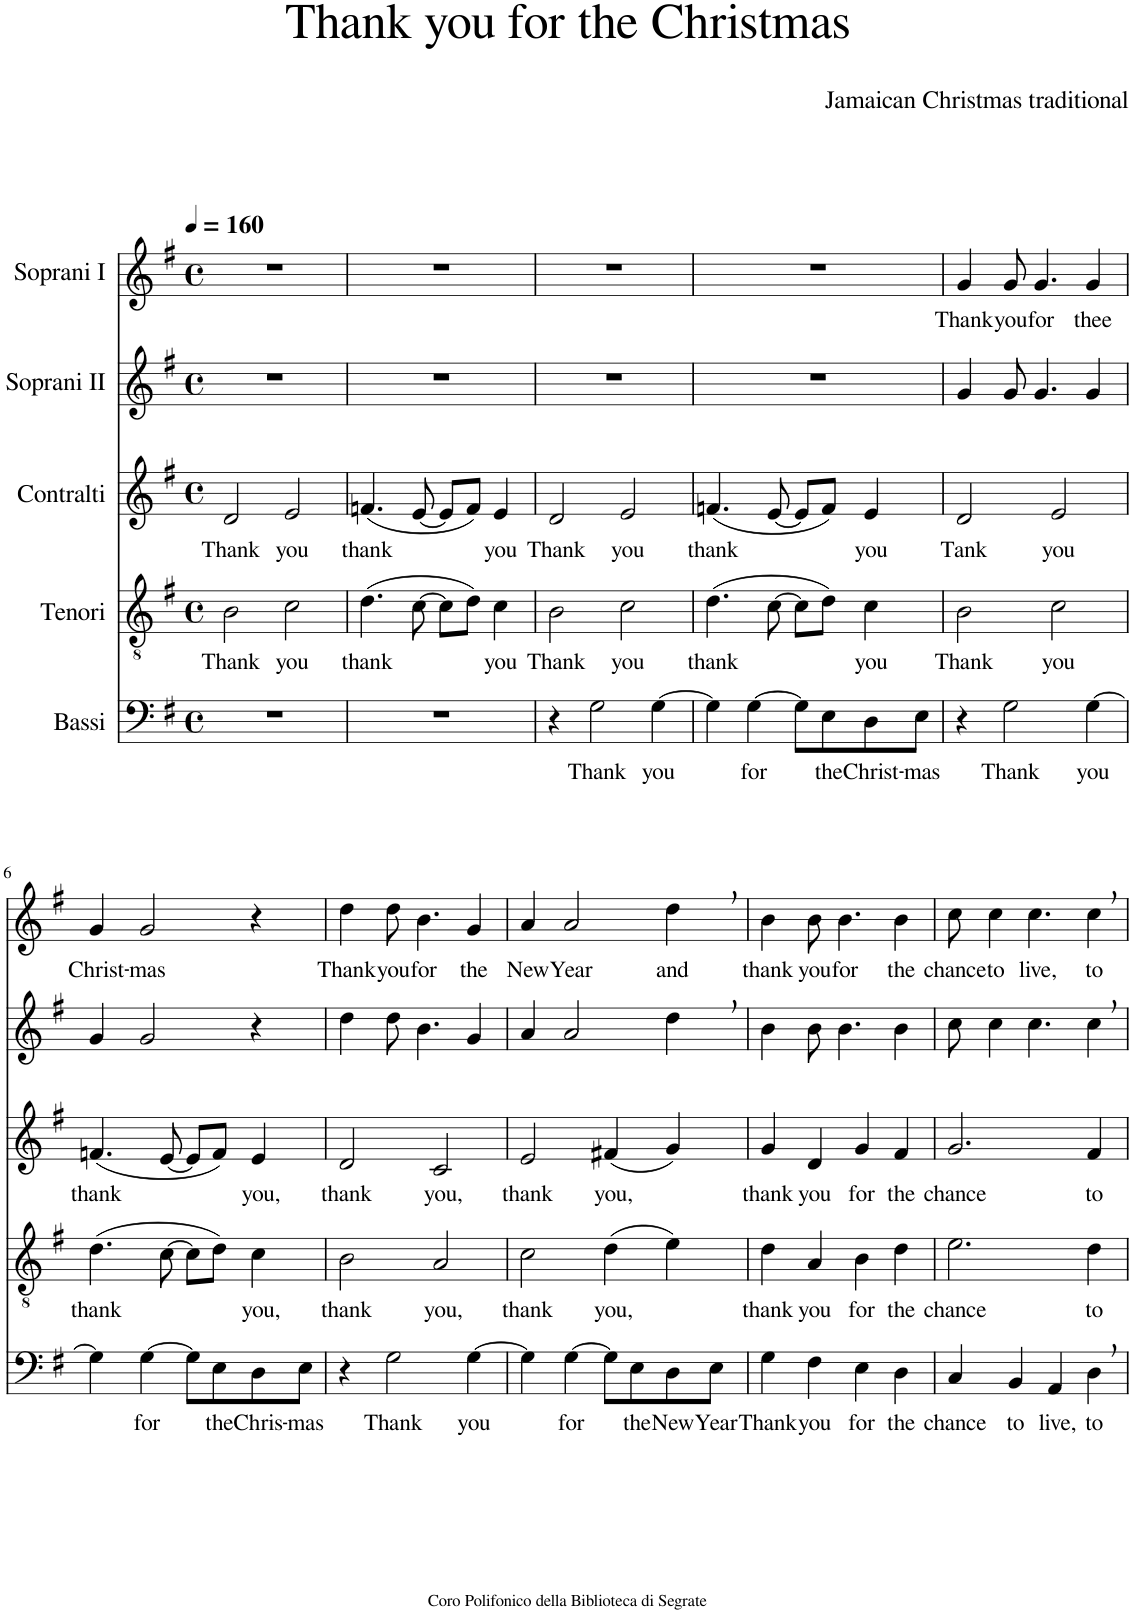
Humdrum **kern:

**kern	**text	**kern	**text	**kern	**text	**kern	**kern	**text
*part5	*part5	*part4	*part4	*part3	*part3	*part2	*part1	*part1
*staff5	*staff5	*staff4	*staff4	*staff3	*staff3	*staff2	*staff1	*staff1
*I"Bassi	*	*I"Tenori	*	*I"Contralti	*	*I"Soprani II	*I"Soprani I	*
*clefF4	*	*clefGv2	*	*clefG2	*	*clefG2	*clefG2	*
*k[f#]	*	*k[f#]	*	*k[f#]	*	*k[f#]	*k[f#]	*
*G:	*	*G:	*	*G:	*	*G:	*G:	*
*M4/4	*	*M4/4	*	*M4/4	*	*M4/4	*M4/4	*
*met(c)	*	*met(c)	*	*met(c)	*	*met(c)	*met(c)	*
*MM160	*	*MM160	*	*MM160	*	*MM160	*MM160	*
=1	=1	=1	=1	=1	=1	=1	=1	=1
!	!	!	!LO:LY:b	!	!LO:LY:b	!	!	!
1r	.	2B\	Thank	2d/	Thank	1r	1r	.
!	!	!	!LO:LY:b	!	!LO:LY:b	!	!	!
.	.	2c\	you	2e/	you	.	.	.
=2	=2	=2	=2	=2	=2	=2	=2	=2
!	!	!	!LO:LY:b	!	!LO:LY:b	!	!	!
1r	.	(4.d\	thank	(4.fn/	thank	1r	1r	.
.	.	[8c\	.	[8e/	.	.	.	.
.	.	8c\L]	.	8e/L]	.	.	.	.
.	.	8d\J)	.	8f/J)	.	.	.	.
!	!	!	!LO:LY:b	!	!LO:LY:b	!	!	!
.	.	4c\	you	4e/	you	.	.	.
=3	=3	=3	=3	=3	=3	=3	=3	=3
!	!	!	!LO:LY:b	!	!LO:LY:b	!	!	!
4r	.	2B\	Thank	2d/	Thank	1r	1r	.
!	!LO:LY:b	!	!	!	!	!	!	!
2G\	Thank	.	.	.	.	.	.	.
!	!	!	!LO:LY:b	!	!LO:LY:b	!	!	!
.	.	2c\	you	2e/	you	.	.	.
!	!LO:LY:b	!	!	!	!	!	!	!
[4G\	you	.	.	.	.	.	.	.
=4	=4	=4	=4	=4	=4	=4	=4	=4
!	!	!	!LO:LY:b	!	!LO:LY:b	!	!	!
4G\]	.	(4.d\	thank	(4.fn/	thank	1r	1r	.
!	!LO:LY:b	!	!	!	!	!	!	!
[4G\	for	.	.	.	.	.	.	.
.	.	[8c\	.	[8e/	.	.	.	.
8G\L]	.	8c\L]	.	8e/L]	.	.	.	.
!	!LO:LY:b	!	!	!	!	!	!	!
8E\	the	8d\J)	.	8f/J)	.	.	.	.
!	!LO:LY:b	!	!LO:LY:b	!	!LO:LY:b	!	!	!
8D\	Christ-	4c\	you	4e/	you	.	.	.
!	!LO:LY:b	!	!	!	!	!	!	!
8E\J	-mas	.	.	.	.	.	.	.
=5	=5	=5	=5	=5	=5	=5	=5	=5
!	!	!	!LO:LY:b	!	!LO:LY:b	!	!	!LO:LY:b
4r	.	2B\	Thank	2d/	Tank	4g/	4g/	Thank
!	!LO:LY:b	!	!	!	!	!	!	!LO:LY:b
2G\	Thank	.	.	.	.	8g/	8g/	you
!	!	!	!	!	!	!	!	!LO:LY:b
.	.	.	.	.	.	4.g/	4.g/	for
!	!	!	!LO:LY:b	!	!LO:LY:b	!	!	!
.	.	2c\	you	2e/	you	.	.	.
!	!LO:LY:b	!	!	!	!	!	!	!LO:LY:b
[4G\	you	.	.	.	.	4g/	4g/	thee
!!LO:LB:g=z
=6	=6	=6	=6	=6	=6	=6	=6	=6
!	!	!	!LO:LY:b	!	!LO:LY:b	!	!	!LO:LY:b
4G\]	.	(4.d\	thank	(4.fn/	thank	4g/	4g/	Christ-
!	!LO:LY:b	!	!	!	!	!	!	!LO:LY:b
[4G\	for	.	.	.	.	2g/	2g/	-mas
.	.	[8c\	.	[8e/	.	.	.	.
8G\L]	.	8c\L]	.	8e/L]	.	.	.	.
!	!LO:LY:b	!	!	!	!	!	!	!
8E\	the	8d\J)	.	8f/J)	.	.	.	.
!	!LO:LY:b	!	!LO:LY:b	!	!LO:LY:b	!	!	!
8D\	Chris-	4c\	you,	4e/	you,	4r	4r	.
!	!LO:LY:b	!	!	!	!	!	!	!
8E\J	-mas	.	.	.	.	.	.	.
=7	=7	=7	=7	=7	=7	=7	=7	=7
!	!	!	!LO:LY:b	!	!LO:LY:b	!	!	!LO:LY:b
4r	.	2B\	thank	2d/	thank	4dd\	4dd\	Thank
!	!LO:LY:b	!	!	!	!	!	!	!LO:LY:b
2G\	Thank	.	.	.	.	8dd\	8dd\	you
!	!	!	!	!	!	!	!	!LO:LY:b
.	.	.	.	.	.	4.b\	4.b\	for
!	!	!	!LO:LY:b	!	!LO:LY:b	!	!	!
.	.	2A/	you,	2c/	you,	.	.	.
!	!LO:LY:b	!	!	!	!	!	!	!LO:LY:b
[4G\	you	.	.	.	.	4g/	4g/	the
=8	=8	=8	=8	=8	=8	=8	=8	=8
!	!	!	!LO:LY:b	!	!LO:LY:b	!	!	!LO:LY:b
4G\]	.	2c\	thank	2e/	thank	4a/	4a/	New
!	!LO:LY:b	!	!	!	!	!	!	!LO:LY:b
[4G\	for	.	.	.	.	2a/	2a/	Year
!	!	!	!LO:LY:b	!	!LO:LY:b	!	!	!
8G\L]	.	(4d\	you,	(4f#X/	you,	.	.	.
!	!LO:LY:b	!	!	!	!	!	!	!
8E\	the	.	.	.	.	.	.	.
!	!LO:LY:b	!	!	!	!	!	!	!LO:LY:b
8D\	New	4e\)	.	4g/)	.	4dd,\	4dd,\	and
!	!LO:LY:b	!	!	!	!	!	!	!
8E\J	Year	.	.	.	.	.	.	.
=9	=9	=9	=9	=9	=9	=9	=9	=9
!	!LO:LY:b	!	!LO:LY:b	!	!LO:LY:b	!	!	!LO:LY:b
4G\	Thank	4d\	thank	4g/	thank	4b\	4b\	thank
!	!LO:LY:b	!	!LO:LY:b	!	!LO:LY:b	!	!	!LO:LY:b
4F#\	you	4A/	you	4d/	you	8b\	8b\	you
!	!	!	!	!	!	!	!	!LO:LY:b
.	.	.	.	.	.	4.b\	4.b\	for
!	!LO:LY:b	!	!LO:LY:b	!	!LO:LY:b	!	!	!
4E\	for	4B\	for	4g/	for	.	.	.
!	!LO:LY:b	!	!LO:LY:b	!	!LO:LY:b	!	!	!LO:LY:b
4D\	the	4d\	the	4f#/	the	4b\	4b\	the
=10	=10	=10	=10	=10	=10	=10	=10	=10
!	!LO:LY:b	!	!LO:LY:b	!	!LO:LY:b	!	!	!LO:LY:b
4C/	chance	2.e\	chance	2.g/	chance	8cc\	8cc\	chance
!	!	!	!	!	!	!	!	!LO:LY:b
.	.	.	.	.	.	4cc\	4cc\	to
!	!LO:LY:b	!	!	!	!	!	!	!
4BB/	to	.	.	.	.	.	.	.
!	!	!	!	!	!	!	!	!LO:LY:b
.	.	.	.	.	.	4.cc\	4.cc\	live,
!	!LO:LY:b	!	!	!	!	!	!	!
4AA/	live,	.	.	.	.	.	.	.
!	!LO:LY:b	!	!LO:LY:b	!	!LO:LY:b	!	!	!LO:LY:b
4D,\	to	4d\	to	4f#/	to	4cc,\	4cc,\	to
=	=	=	=	=	=	=	=	=
*-	*-	*-	*-	*-	*-	*-	*-	*-
